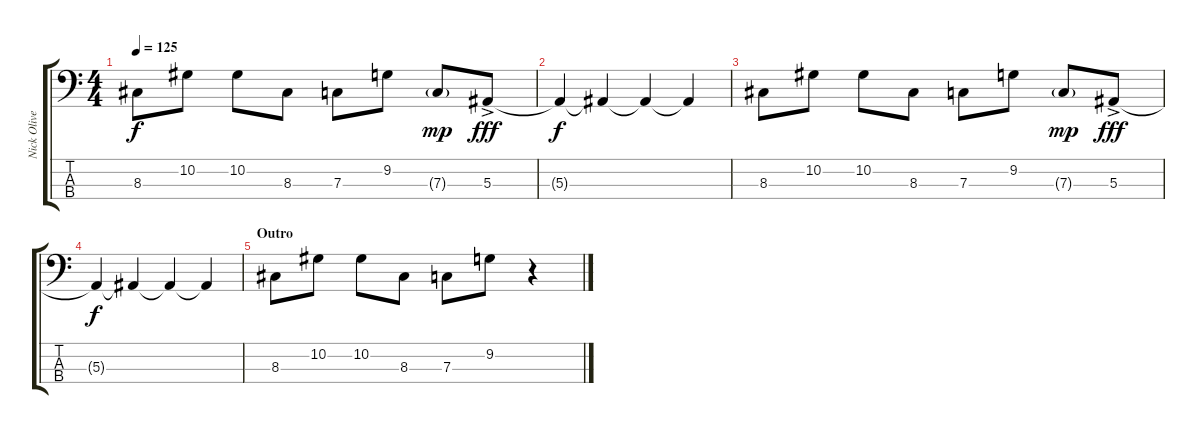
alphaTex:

\track ("Nick Oliveri (bass)" "Nick Olive") {instrument electricbassfinger}
\staff {score tabs}
\tuning (Eb2 Bb1 F1 C1) {hide}
\ts (4 4)
\tempo 125
\clef f4
\ks c
8.3.8{dy f} 10.2.8 10.2.8 8.3.8 7.3.8 9.2.8 7.3{g}.8{dy mp} 5.3{ac}.8{dy fff} |
5.3{t}.4{dy f} 5.3{t}.4 5.3{t}.4 5.3{t}.4 |
8.3.8 10.2.8 10.2.8 8.3.8 7.3.8 9.2.8 7.3{g}.8{dy mp} 5.3{ac}.8{dy fff} |
5.3{t}.4{dy f} 5.3{t}.4 5.3{t}.4 5.3{t}.4 |
\section ("" "Outro")
8.3.8 10.2.8 10.2.8 8.3.8 7.3.8 9.2.8 r.4
